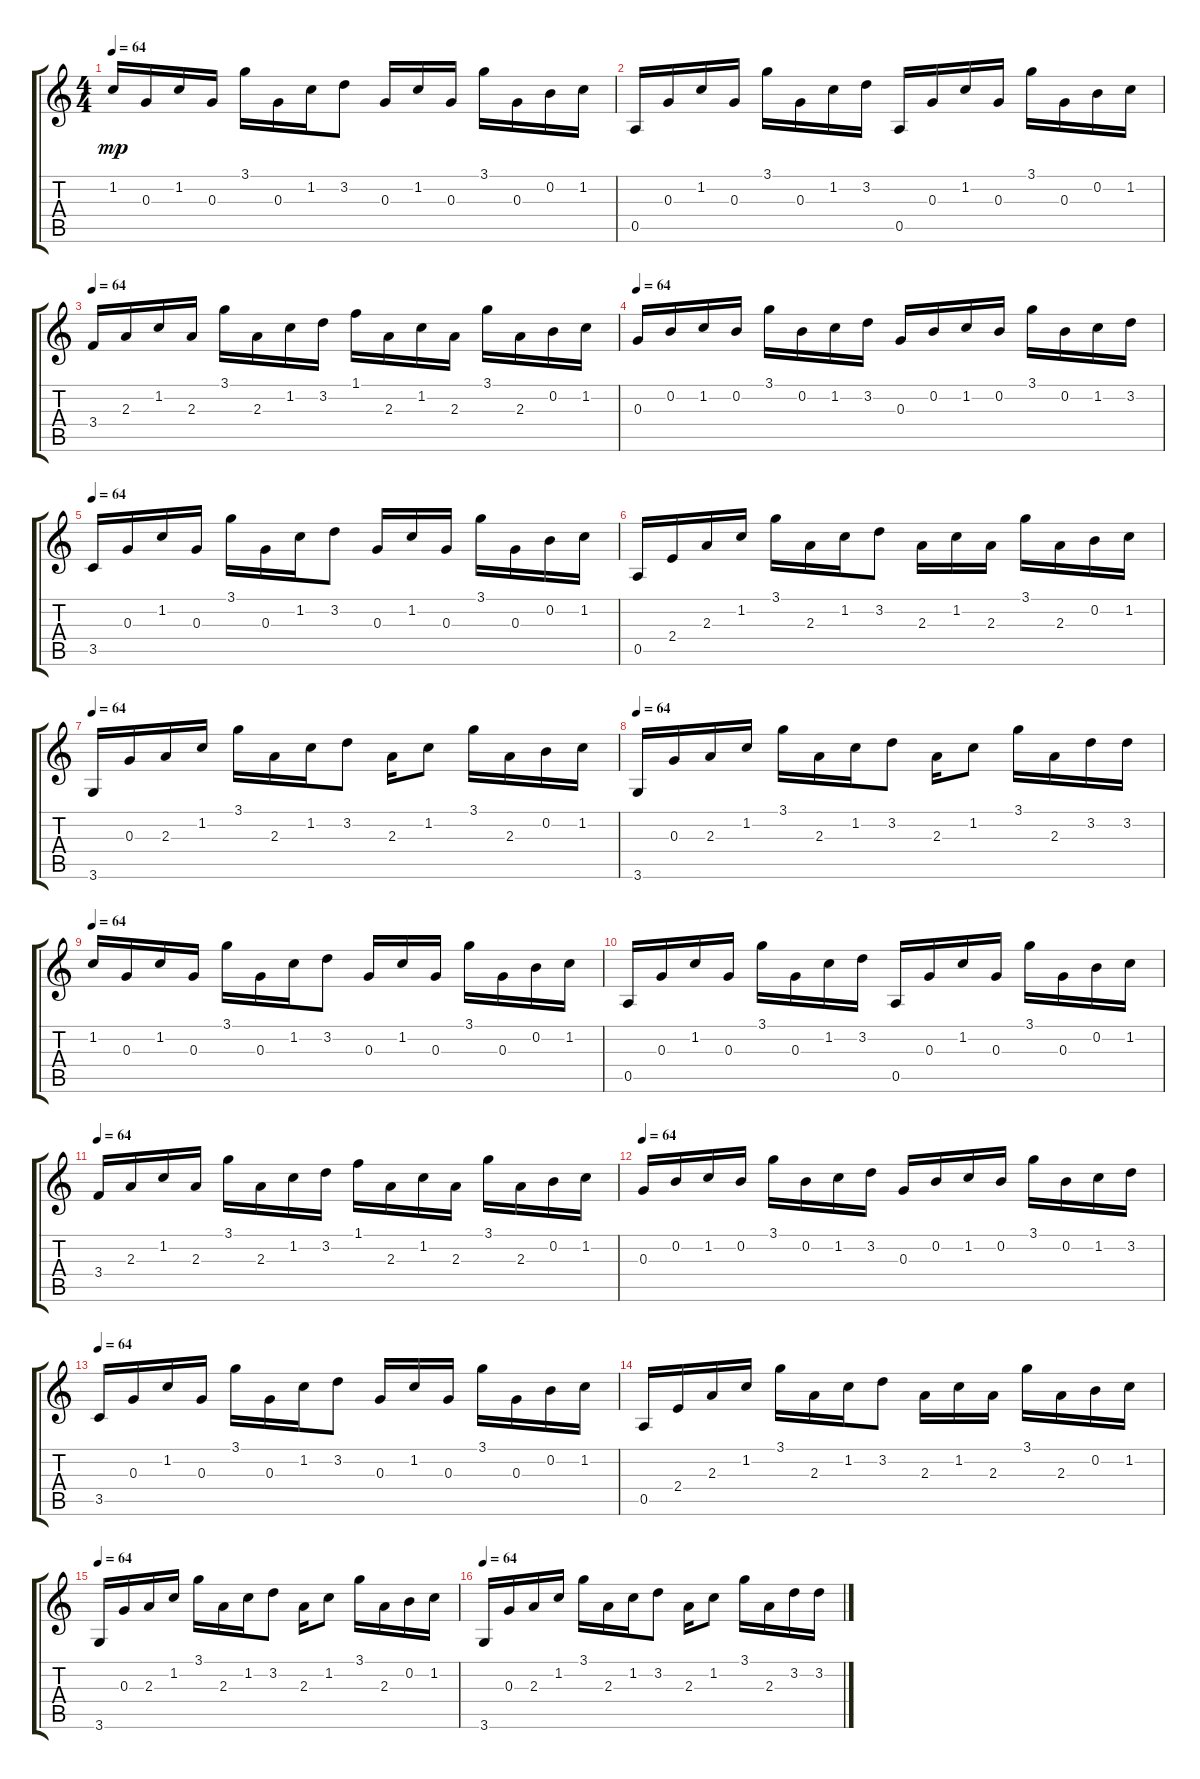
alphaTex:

\track "" {instrument acousticguitarsteel}
\staff {score tabs}
\tuning (E4 B3 G3 D3 A2 E2) {hide}
\ts (4 4)
\tempo 64
\clef g2
\ks c
1.2.16{dy mp} 0.3.16 1.2.16 0.3.16 3.1.16 0.3.16 1.2.16 3.2.8 0.3.16 1.2.16 0.3.16 3.1.16 0.3.16 0.2.16 1.2.16 |
0.5.16 0.3.16 1.2.16 0.3.16 3.1.16 0.3.16 1.2.16 3.2.16 0.5.16 0.3.16 1.2.16 0.3.16 3.1.16 0.3.16 0.2.16 1.2.16 |
\tempo 64
3.4.16 2.3.16 1.2.16 2.3.16 3.1.16 2.3.16 1.2.16 3.2.16 1.1.16 2.3.16 1.2.16 2.3.16 3.1.16 2.3.16 0.2.16 1.2.16 |
\tempo 64
0.3.16 0.2.16 1.2.16 0.2.16 3.1.16 0.2.16 1.2.16 3.2.16 0.3.16 0.2.16 1.2.16 0.2.16 3.1.16 0.2.16 1.2.16 3.2.16 |
\tempo 64
3.5.16 0.3.16 1.2.16 0.3.16 3.1.16 0.3.16 1.2.16 3.2.8 0.3.16 1.2.16 0.3.16 3.1.16 0.3.16 0.2.16 1.2.16 |
0.5.16 2.4.16 2.3.16 1.2.16 3.1.16 2.3.16 1.2.16 3.2.8 2.3.16 1.2.16 2.3.16 3.1.16 2.3.16 0.2.16 1.2.16 |
\tempo 64
3.6.16 0.3.16 2.3.16 1.2.16 3.1.16 2.3.16 1.2.16 3.2.8 2.3.16 1.2.8 3.1.16 2.3.16 0.2.16 1.2.16 |
\tempo 64
3.6.16 0.3.16 2.3.16 1.2.16 3.1.16 2.3.16 1.2.16 3.2.8 2.3.16 1.2.8 3.1.16 2.3.16 3.2.16 3.2.16 |
\tempo 64
1.2.16 0.3.16 1.2.16 0.3.16 3.1.16 0.3.16 1.2.16 3.2.8 0.3.16 1.2.16 0.3.16 3.1.16 0.3.16 0.2.16 1.2.16 |
0.5.16 0.3.16 1.2.16 0.3.16 3.1.16 0.3.16 1.2.16 3.2.16 0.5.16 0.3.16 1.2.16 0.3.16 3.1.16 0.3.16 0.2.16 1.2.16 |
\tempo 64
3.4.16 2.3.16 1.2.16 2.3.16 3.1.16 2.3.16 1.2.16 3.2.16 1.1.16 2.3.16 1.2.16 2.3.16 3.1.16 2.3.16 0.2.16 1.2.16 |
\tempo 64
0.3.16 0.2.16 1.2.16 0.2.16 3.1.16 0.2.16 1.2.16 3.2.16 0.3.16 0.2.16 1.2.16 0.2.16 3.1.16 0.2.16 1.2.16 3.2.16 |
\tempo 64
3.5.16 0.3.16 1.2.16 0.3.16 3.1.16 0.3.16 1.2.16 3.2.8 0.3.16 1.2.16 0.3.16 3.1.16 0.3.16 0.2.16 1.2.16 |
0.5.16 2.4.16 2.3.16 1.2.16 3.1.16 2.3.16 1.2.16 3.2.8 2.3.16 1.2.16 2.3.16 3.1.16 2.3.16 0.2.16 1.2.16 |
\tempo 64
3.6.16 0.3.16 2.3.16 1.2.16 3.1.16 2.3.16 1.2.16 3.2.8 2.3.16 1.2.8 3.1.16 2.3.16 0.2.16 1.2.16 |
\tempo 64
3.6.16 0.3.16 2.3.16 1.2.16 3.1.16 2.3.16 1.2.16 3.2.8 2.3.16 1.2.8 3.1.16 2.3.16 3.2.16 3.2.16
